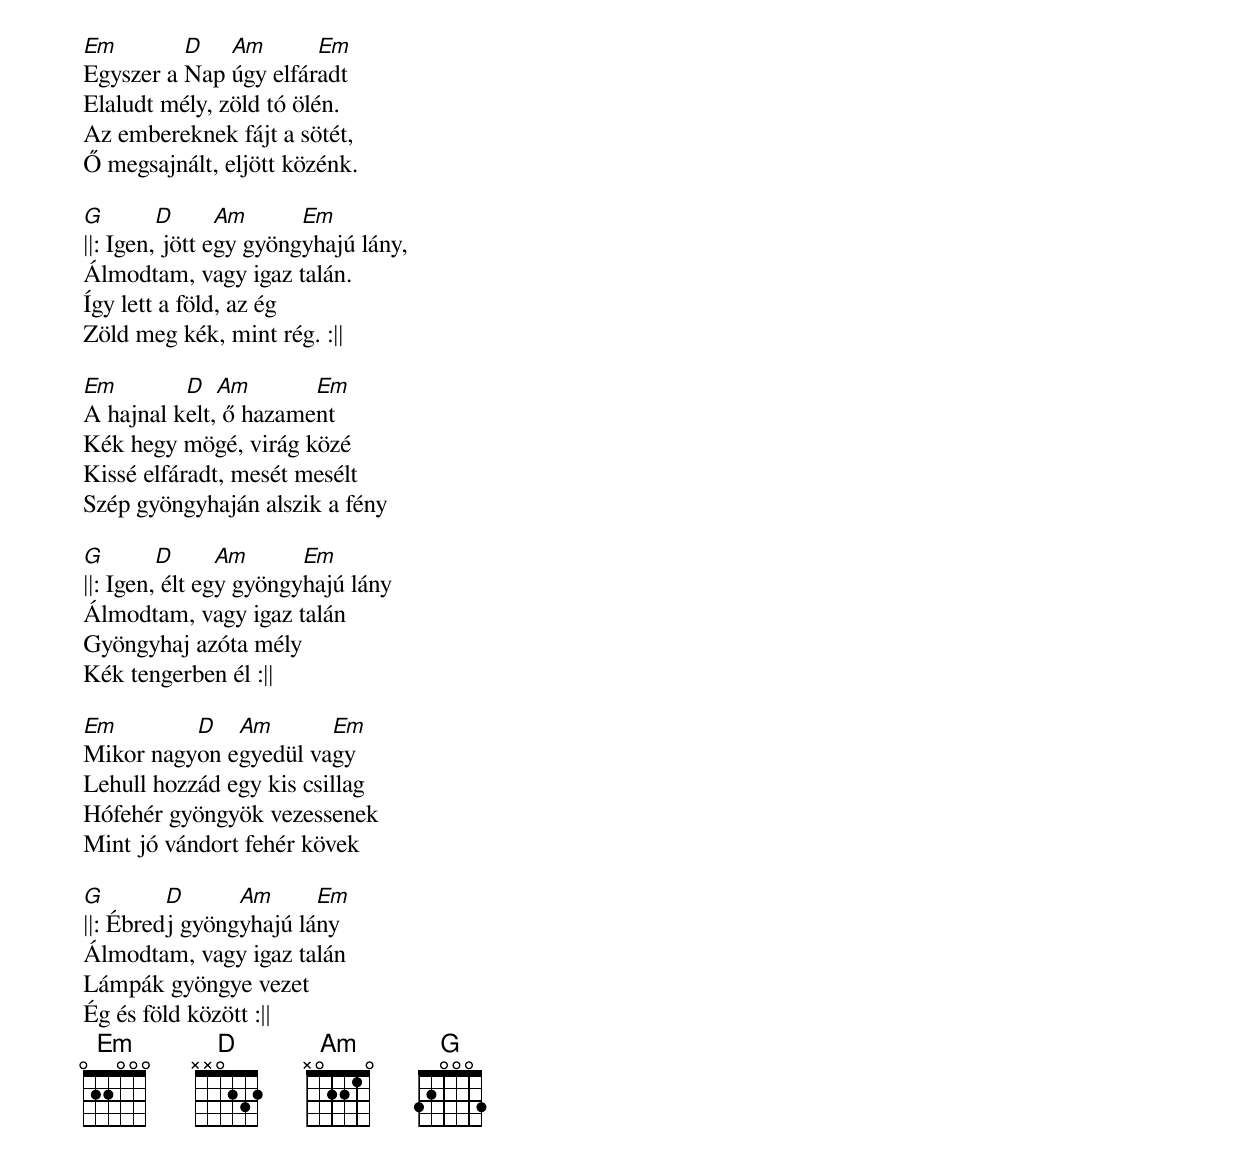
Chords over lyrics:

Em        D   Am       Em
Egyszer a Nap úgy elfáradt
Elaludt mély, zöld tó ölén.
Az embereknek fájt a sötét,
Ő megsajnált, eljött közénk.

G        D      Am      Em
||: Igen, jött egy gyöngyhajú lány,
Álmodtam, vagy igaz talán.
Így lett a föld, az ég
Zöld meg kék, mint rég. :||

Em        D   Am       Em
A hajnal kelt, ő hazament
Kék hegy mögé, virág közé
Kissé elfáradt, mesét mesélt
Szép gyöngyhaján alszik a fény

G        D      Am      Em
||: Igen, élt egy gyöngyhajú lány
Álmodtam, vagy igaz talán
Gyöngyhaj azóta mély
Kék tengerben él :||

Em        D   Am       Em
Mikor nagyon egyedül vagy
Lehull hozzád egy kis csillag
Hófehér gyöngyök vezessenek
Mint jó vándort fehér kövek

G        D      Am      Em
||: Ébredj gyöngyhajú lány
Álmodtam, vagy igaz talán
Lámpák gyöngye vezet
Ég és föld között :||
